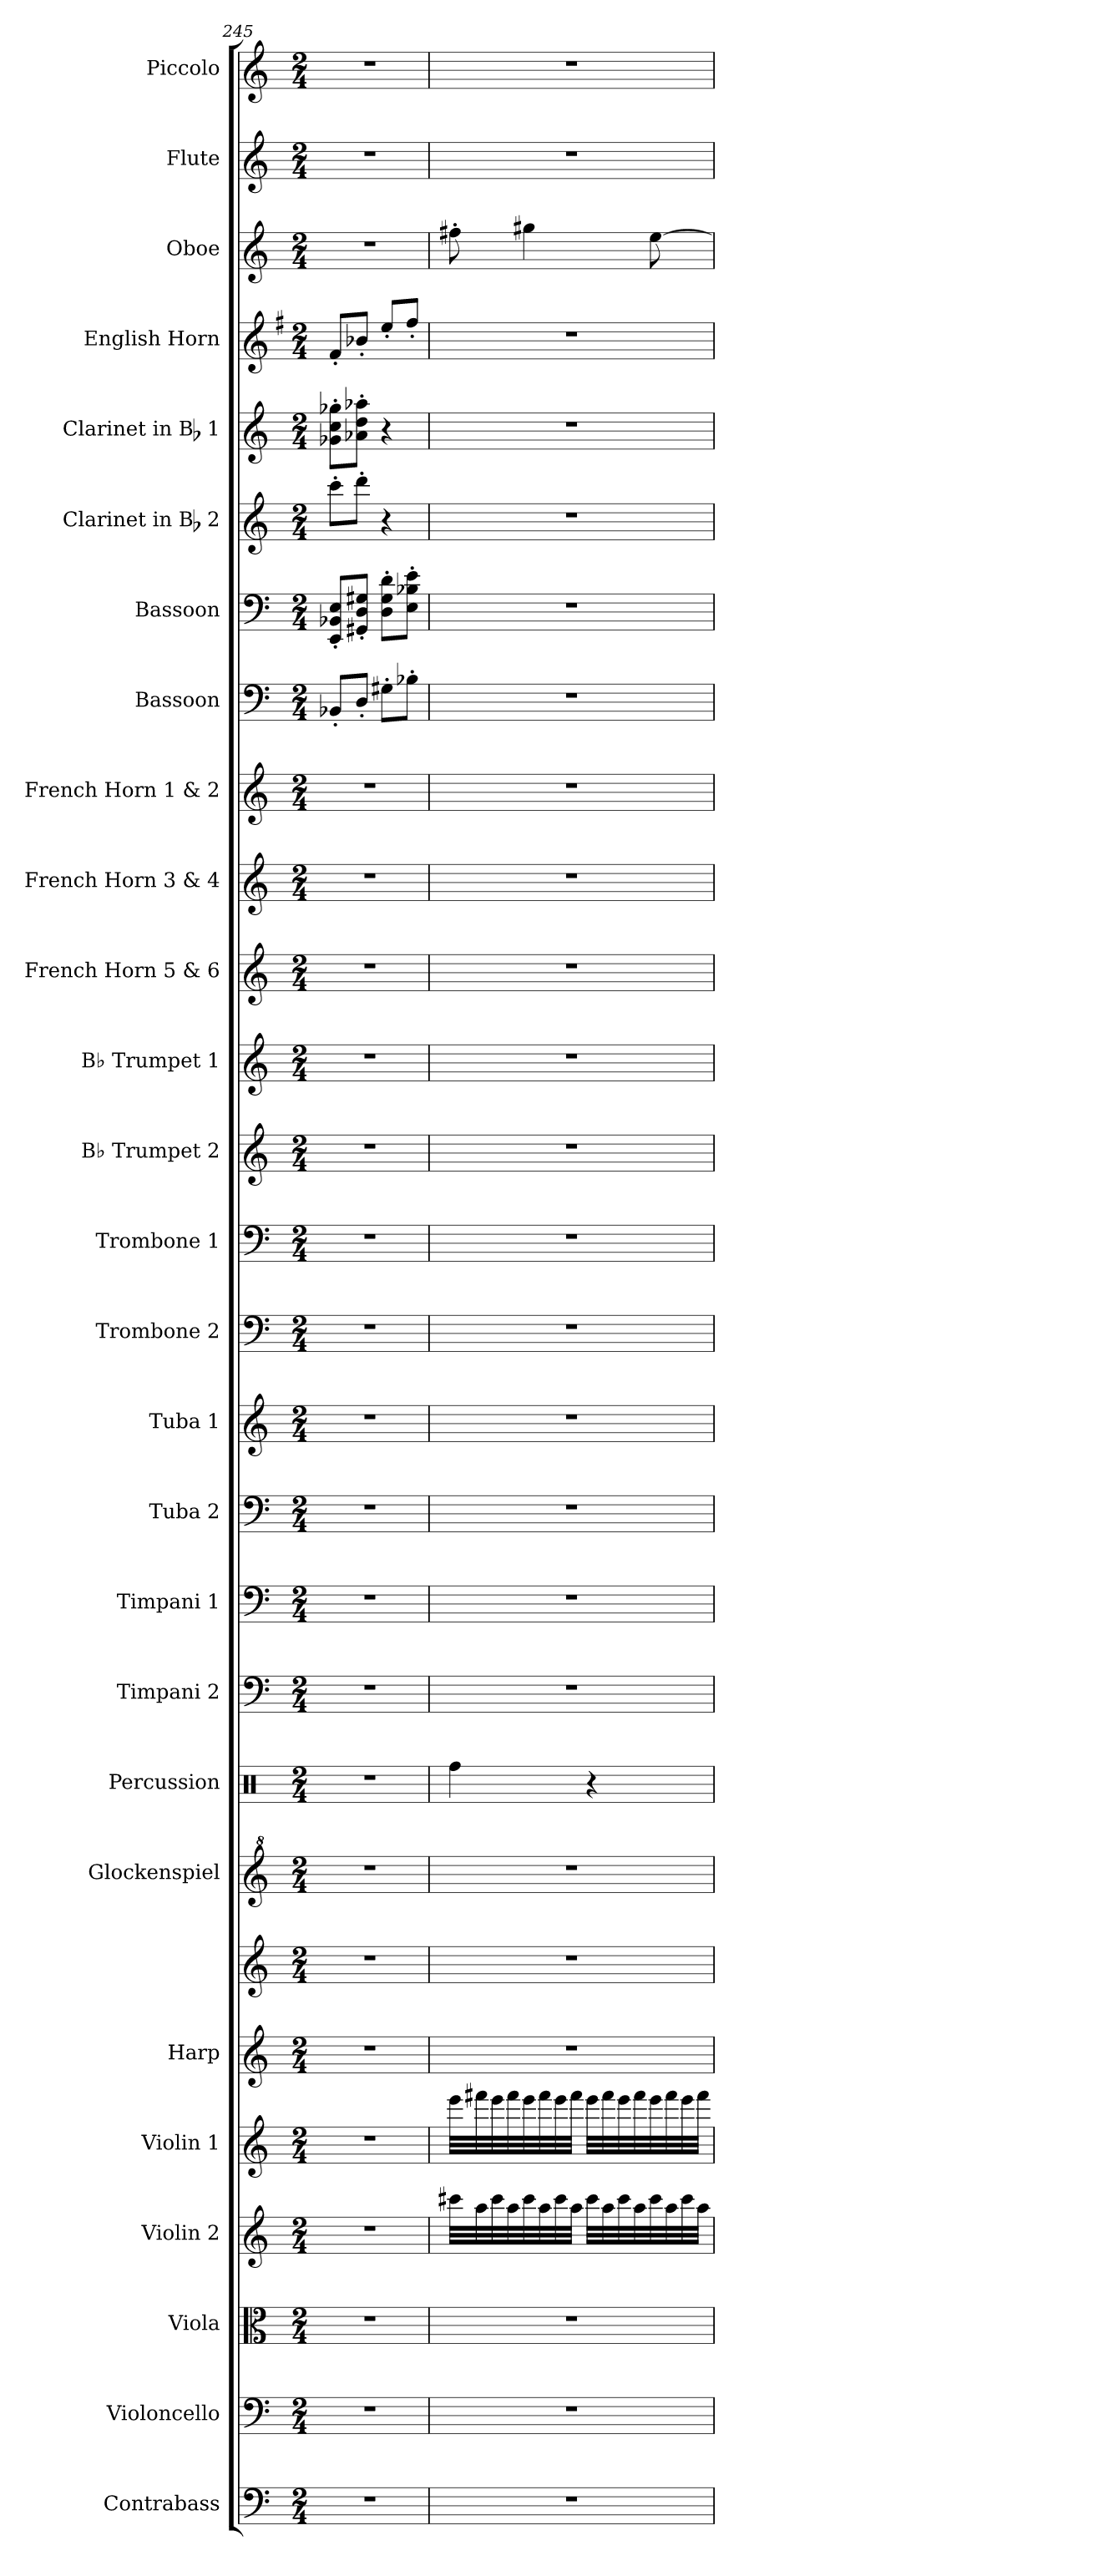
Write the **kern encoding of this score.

**kern	**kern	**kern	**kern	**kern	**kern	**kern	**kern	**kern	**kern	**kern	**kern	**kern	**kern	**kern	**kern	**kern	**kern	**kern	**kern	**kern	**kern	**kern	**kern	**kern	**kern	**kern	**kern
*part27	*part26	*part25	*part24	*part23	*part22	*part22	*part21	*part20	*part19	*part18	*part17	*part16	*part15	*part14	*part13	*part12	*part11	*part10	*part9	*part8	*part7	*part6	*part5	*part4	*part3	*part2	*part1
*staff28	*staff27	*staff26	*staff25	*staff24	*staff23	*staff22	*staff21	*staff20	*staff19	*staff18	*staff17	*staff16	*staff15	*staff14	*staff13	*staff12	*staff11	*staff10	*staff9	*staff8	*staff7	*staff6	*staff5	*staff4	*staff3	*staff2	*staff1
*I"Contrabass	*I"Violoncello	*I"Viola	*I"Violin 2	*I"Violin 1	*I"Harp	*	*I"Glockenspiel	*I"Percussion	*I"Timpani 2	*I"Timpani 1	*I"Tuba 2	*I"Tuba 1	*I"Trombone 2	*I"Trombone 1	*I"B♭ Trumpet 2	*I"B♭ Trumpet 1	*I"French Horn 5 &amp; 6	*I"French Horn 3 &amp; 4	*I"French Horn 1 &amp; 2	*I"Bassoon	*I"Bassoon	*I"Clarinet in Bb 2	*I"Clarinet in Bb 1	*I"English Horn	*I"Oboe	*I"Flute	*I"Piccolo
*I'Cbs.	*I'Vlc.	*I'Vla.	*I'Vln. 2	*I'Vln. 1	*I'Hrp.	*	*I'Glk.	*I'Perc.	*I'Timp. 2	*I'Timp. 1	*I'Tba. 2	*I'Tba. 1	*I'Tbn. 2	*I'Tbn. 1	*I'B♭ Tpt. 2	*I'B♭ Tpt. 1	*I'F Hn. 5 &amp; 6	*I'F Hn. 3 &amp; 4	*I'F Hn. 1 &amp; 2	*I'Bsn.	*I'Bsn.	*	*	*I'Eng Hn.	*I'Ob.	*I'Fl.	*I'Pic.
*clefF4	*clefF4	*clefC3	*clefG2	*clefG2	*clefG2	*clefG2	*clefG^2	*clefX	*clefF4	*clefF4	*clefF4	*clefG2	*clefF4	*clefF4	*clefG2	*clefG2	*clefG2	*clefG2	*clefG2	*clefF4	*clefF4	*clefG2	*clefG2	*clefG2	*clefG2	*clefG2	*clefG2
*	*	*	*	*	*	*	*	*	*	*	*	*	*	*	*ITrd1c2	*ITrd1c2	*ITrd4c7	*ITrd4c7	*ITrd4c7	*	*	*ITrd-5c-8	*ITrd-5c-8	*ITrd4c7	*	*	*
*k[]	*k[]	*k[]	*k[]	*k[]	*k[]	*k[]	*k[]	*k[]	*k[]	*k[]	*k[]	*k[]	*k[]	*k[]	*k[b-e-]	*k[b-e-]	*k[b-]	*k[b-]	*k[b-]	*k[]	*k[]	*k[b-e-a-d-]	*k[b-e-a-d-]	*k[]	*k[]	*k[]	*k[]
*M2/4	*M2/4	*M2/4	*M2/4	*M2/4	*M2/4	*M2/4	*M2/4	*M2/4	*M2/4	*M2/4	*M2/4	*M2/4	*M2/4	*M2/4	*M2/4	*M2/4	*M2/4	*M2/4	*M2/4	*M2/4	*M2/4	*M2/4	*M2/4	*M2/4	*M2/4	*M2/4	*M2/4
=245	=245	=245	=245	=245	=245	=245	=245	=245	=245	=245	=245	=245	=245	=245	=245	=245	=245	=245	=245	=245	=245	=245	=245	=245	=245	=245	=245
2r	2r	2r	2r	2r	2r	2r	2r	2r	2r	2r	2r	2r	2r	2r	2r	2r	2r	2r	2r	8BB-X'/L	8EE/' 8BB-X/' 8E/'L	8aaa-'\L	8ee--X\' 8aa-\' 8eee--X\'L	8B'/L	2r	2r	2r
.	.	.	.	.	.	.	.	.	.	.	.	.	.	.	.	.	.	.	.	8D'/J	8GG#X/' 8D/' 8G#X/'J	8bbb-'\J	8ff-X\' 8bb-\' 8fff-X\'J	8e-X'/J	.	.	.
.	.	.	.	.	.	.	.	.	.	.	.	.	.	.	.	.	.	.	.	8G#X'\L	8D\' 8G#\' 8d\'L	4r	4r	8a'/L	.	.	.
.	.	.	.	.	.	.	.	.	.	.	.	.	.	.	.	.	.	.	.	8B-X'\J	8E\' 8B-X\' 8e\'J	.	.	8b'/J	.	.	.
=246	=246	=246	=246	=246	=246	=246	=246	=246	=246	=246	=246	=246	=246	=246	=246	=246	=246	=246	=246	=246	=246	=246	=246	=246	=246	=246	=246
2r	2r	2r	32ccc#X\LLL	32eee\LLL	2r	2r	2r	4Rff\	2r	2r	2r	2r	2r	2r	2r	2r	2r	2r	2r	2r	2r	2r	2r	2r	8ff#X'\	2r	2r
.	.	.	32aa\	32fff#X\	.	.	.	.	.	.	.	.	.	.	.	.	.	.	.	.	.	.	.	.	.	.	.
.	.	.	32ccc#\	32eee\	.	.	.	.	.	.	.	.	.	.	.	.	.	.	.	.	.	.	.	.	.	.	.
.	.	.	32aa\	32fff#\	.	.	.	.	.	.	.	.	.	.	.	.	.	.	.	.	.	.	.	.	.	.	.
.	.	.	32ccc#\	32eee\	.	.	.	.	.	.	.	.	.	.	.	.	.	.	.	.	.	.	.	.	4gg#X\	.	.
.	.	.	32aa\	32fff#\	.	.	.	.	.	.	.	.	.	.	.	.	.	.	.	.	.	.	.	.	.	.	.
.	.	.	32ccc#\	32eee\	.	.	.	.	.	.	.	.	.	.	.	.	.	.	.	.	.	.	.	.	.	.	.
.	.	.	32aa\JJJ	32fff#\JJJ	.	.	.	.	.	.	.	.	.	.	.	.	.	.	.	.	.	.	.	.	.	.	.
.	.	.	32ccc#\LLL	32eee\LLL	.	.	.	4r	.	.	.	.	.	.	.	.	.	.	.	.	.	.	.	.	.	.	.
.	.	.	32aa\	32fff#\	.	.	.	.	.	.	.	.	.	.	.	.	.	.	.	.	.	.	.	.	.	.	.
.	.	.	32ccc#\	32eee\	.	.	.	.	.	.	.	.	.	.	.	.	.	.	.	.	.	.	.	.	.	.	.
.	.	.	32aa\	32fff#\	.	.	.	.	.	.	.	.	.	.	.	.	.	.	.	.	.	.	.	.	.	.	.
.	.	.	32ccc#\	32eee\	.	.	.	.	.	.	.	.	.	.	.	.	.	.	.	.	.	.	.	.	[8ee\	.	.
.	.	.	32aa\	32fff#\	.	.	.	.	.	.	.	.	.	.	.	.	.	.	.	.	.	.	.	.	.	.	.
.	.	.	32ccc#\	32eee\	.	.	.	.	.	.	.	.	.	.	.	.	.	.	.	.	.	.	.	.	.	.	.
.	.	.	32aa\JJJ	32fff#\JJJ	.	.	.	.	.	.	.	.	.	.	.	.	.	.	.	.	.	.	.	.	.	.	.
=	=	=	=	=	=	=	=	=	=	=	=	=	=	=	=	=	=	=	=	=	=	=	=	=	=	=	=
*-	*-	*-	*-	*-	*-	*-	*-	*-	*-	*-	*-	*-	*-	*-	*-	*-	*-	*-	*-	*-	*-	*-	*-	*-	*-	*-	*-
